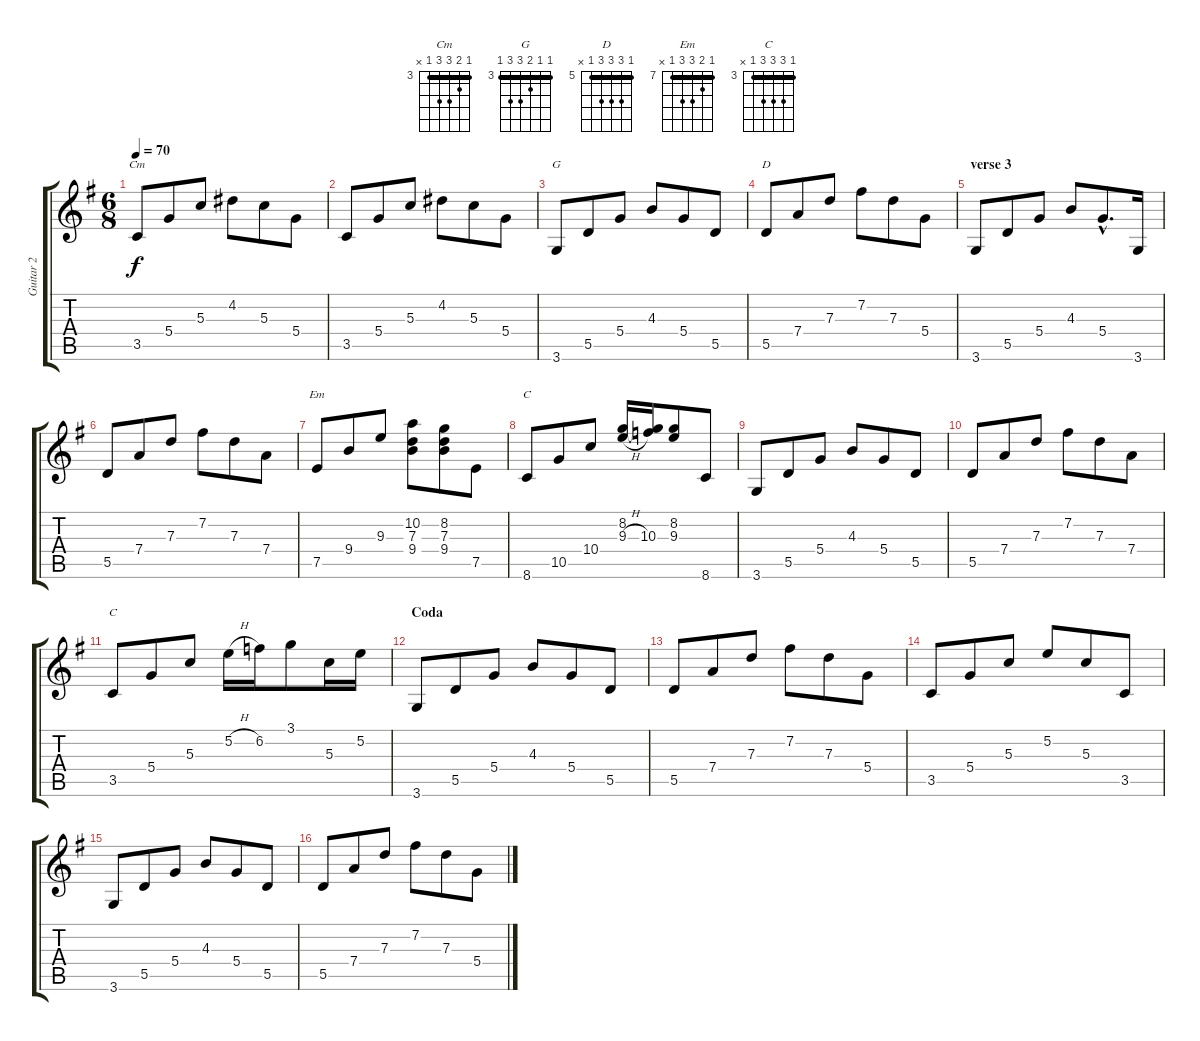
\track ("Guitar 2" "Guitar 2") {instrument acousticguitarsteel}
\staff {score tabs}
\tuning (E4 B3 G3 D3 A2 E2) {hide}
\chord ("Cm" 3 4 5 5 3 x) {firstfret 3 barre 3}
\chord ("G" 3 3 4 5 5 3) {firstfret 3 barre 3}
\chord ("D" 5 7 7 7 5 x) {firstfret 5 barre 5}
\chord ("Em" 7 8 9 9 7 x) {firstfret 7 barre 7}
\chord ("C" 8 8 9 10 10 8) {firstfret 8 barre 8}
\chord ("C" 3 5 5 5 3 x) {firstfret 3 barre 3}
\ts (6 8)
\tempo 70
\clef g2
\ks g
3.5.8{ch "Cm" dy f} 5.4.8 5.3.8 4.2.8 5.3.8 5.4.8 |
3.5.8 5.4.8 5.3.8 4.2.8 5.3.8 5.4.8 |
3.6.8{ch "G"} 5.5.8 5.4.8 4.3.8 5.4.8 5.5.8 |
5.5.8{ch "D"} 7.4.8 7.3.8 7.2.8 7.3.8 5.4.8 |
\section ("" "verse 3")
3.6.8 5.5.8 5.4.8 4.3.8 5.4{hac}.8{d} 3.6.16 |
5.5.8 7.4.8 7.3.8 7.2.8 7.3.8 7.4.8 |
7.5.8{ch "Em"} 9.4.8 9.3.8 (10.2 7.3 9.4).8 (8.2 7.3 9.4).8 7.5.8 |
8.6.8{ch "C"} 10.5.8 10.4.8 (8.2 9.3{h}).16 (8.2{t} 10.3).16 (8.2 9.3).8 8.6.8 |
3.6.8 5.5.8 5.4.8 4.3.8 5.4.8 5.5.8 |
5.5.8 7.4.8 7.3.8 7.2.8 7.3.8 7.4.8 |
3.5.8{ch "C"} 5.4.8 5.3.8 5.2{h}.16 6.2.16 3.1.8 5.3.16 5.2.16 |
\section ("" "Coda")
3.6.8 5.5.8 5.4.8 4.3.8 5.4.8 5.5.8 |
5.5.8 7.4.8 7.3.8 7.2.8 7.3.8 5.4.8 |
3.5.8 5.4.8 5.3.8 5.2.8 5.3.8 3.5.8 |
3.6.8 5.5.8 5.4.8 4.3.8 5.4.8 5.5.8 |
5.5.8 7.4.8 7.3.8 7.2.8 7.3.8 5.4.8
